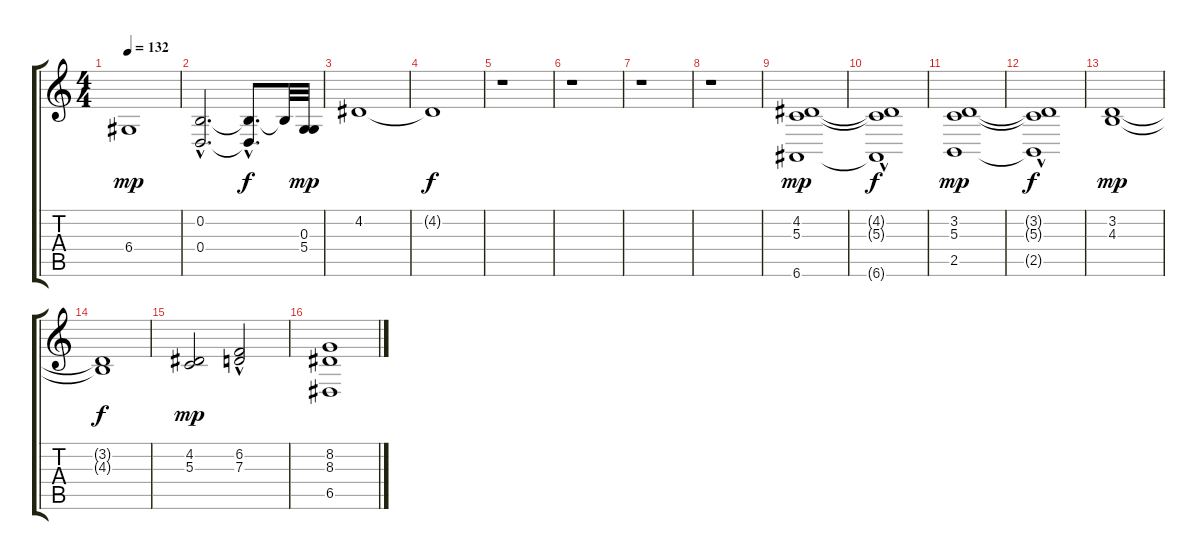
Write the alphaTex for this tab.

\track "" {instrument choiraahs}
\staff {score tabs}
\tuning (E4 B3 G3 D3 A2 E2) {hide}
\ts (4 4)
\tempo 132
\clef g2
\ks c
6.4.1{dy mp} |
(0.2{hac} 0.4{hac}).2{d} (0.2{hac t} 0.4{hac t}).8{d dy f} 0.2{t}.32 (0.3 5.4).32{dy mp} |
4.2.1 |
4.2{t}.1{dy f} |
r.1 |
r.1 |
r.1 |
r.1 |
(4.2 5.3 6.6).1{dy mp} |
(4.2{t} 5.3{t} 6.6{hac t}).1{dy f} |
(3.2 5.3 2.5).1{dy mp} |
(3.2{t} 5.3{hac t} 2.5{t}).1{dy f} |
(3.2 4.3).1{dy mp} |
(3.2{t} 4.3{t}).1{dy f} |
(4.2 5.3).2{dy mp} (6.2 7.3{hac}).2 |
(8.2 8.3 6.5).1
